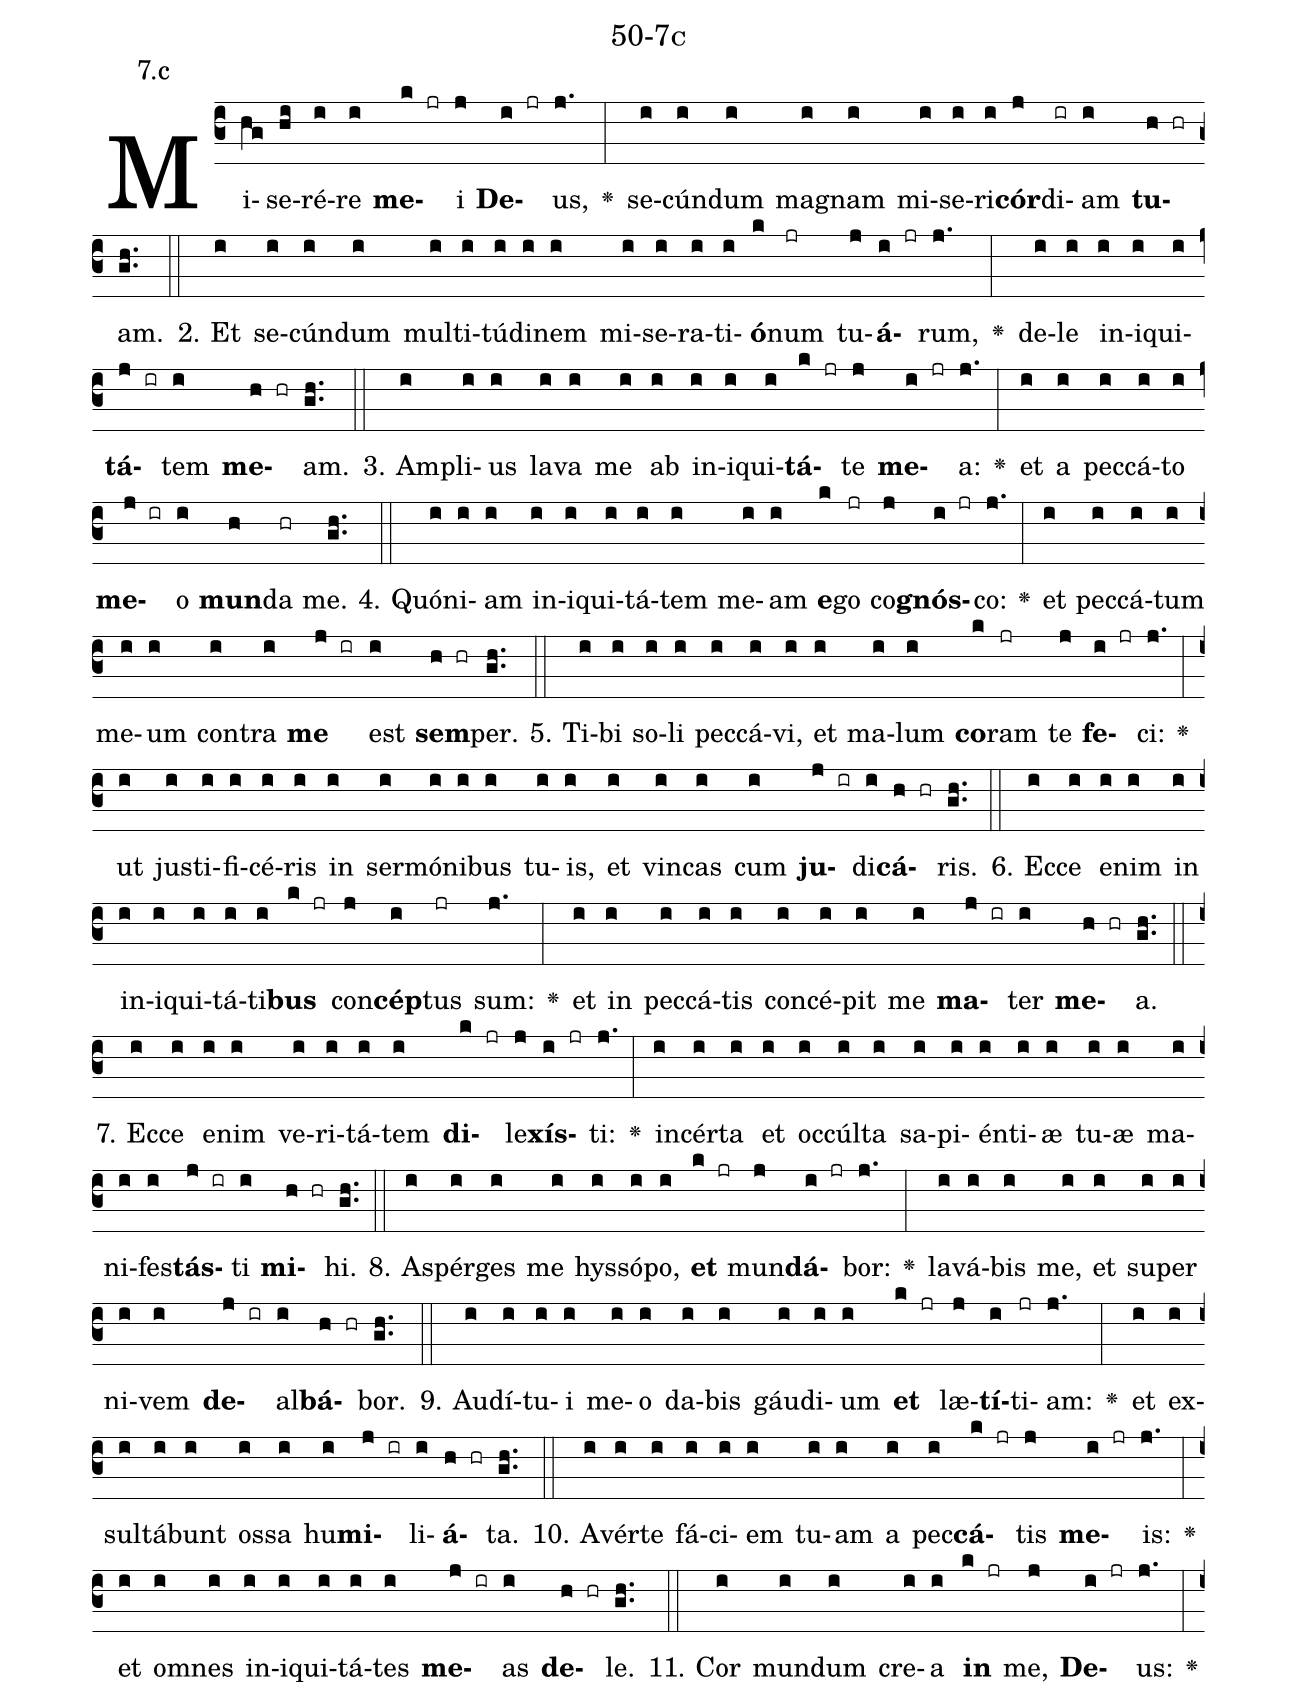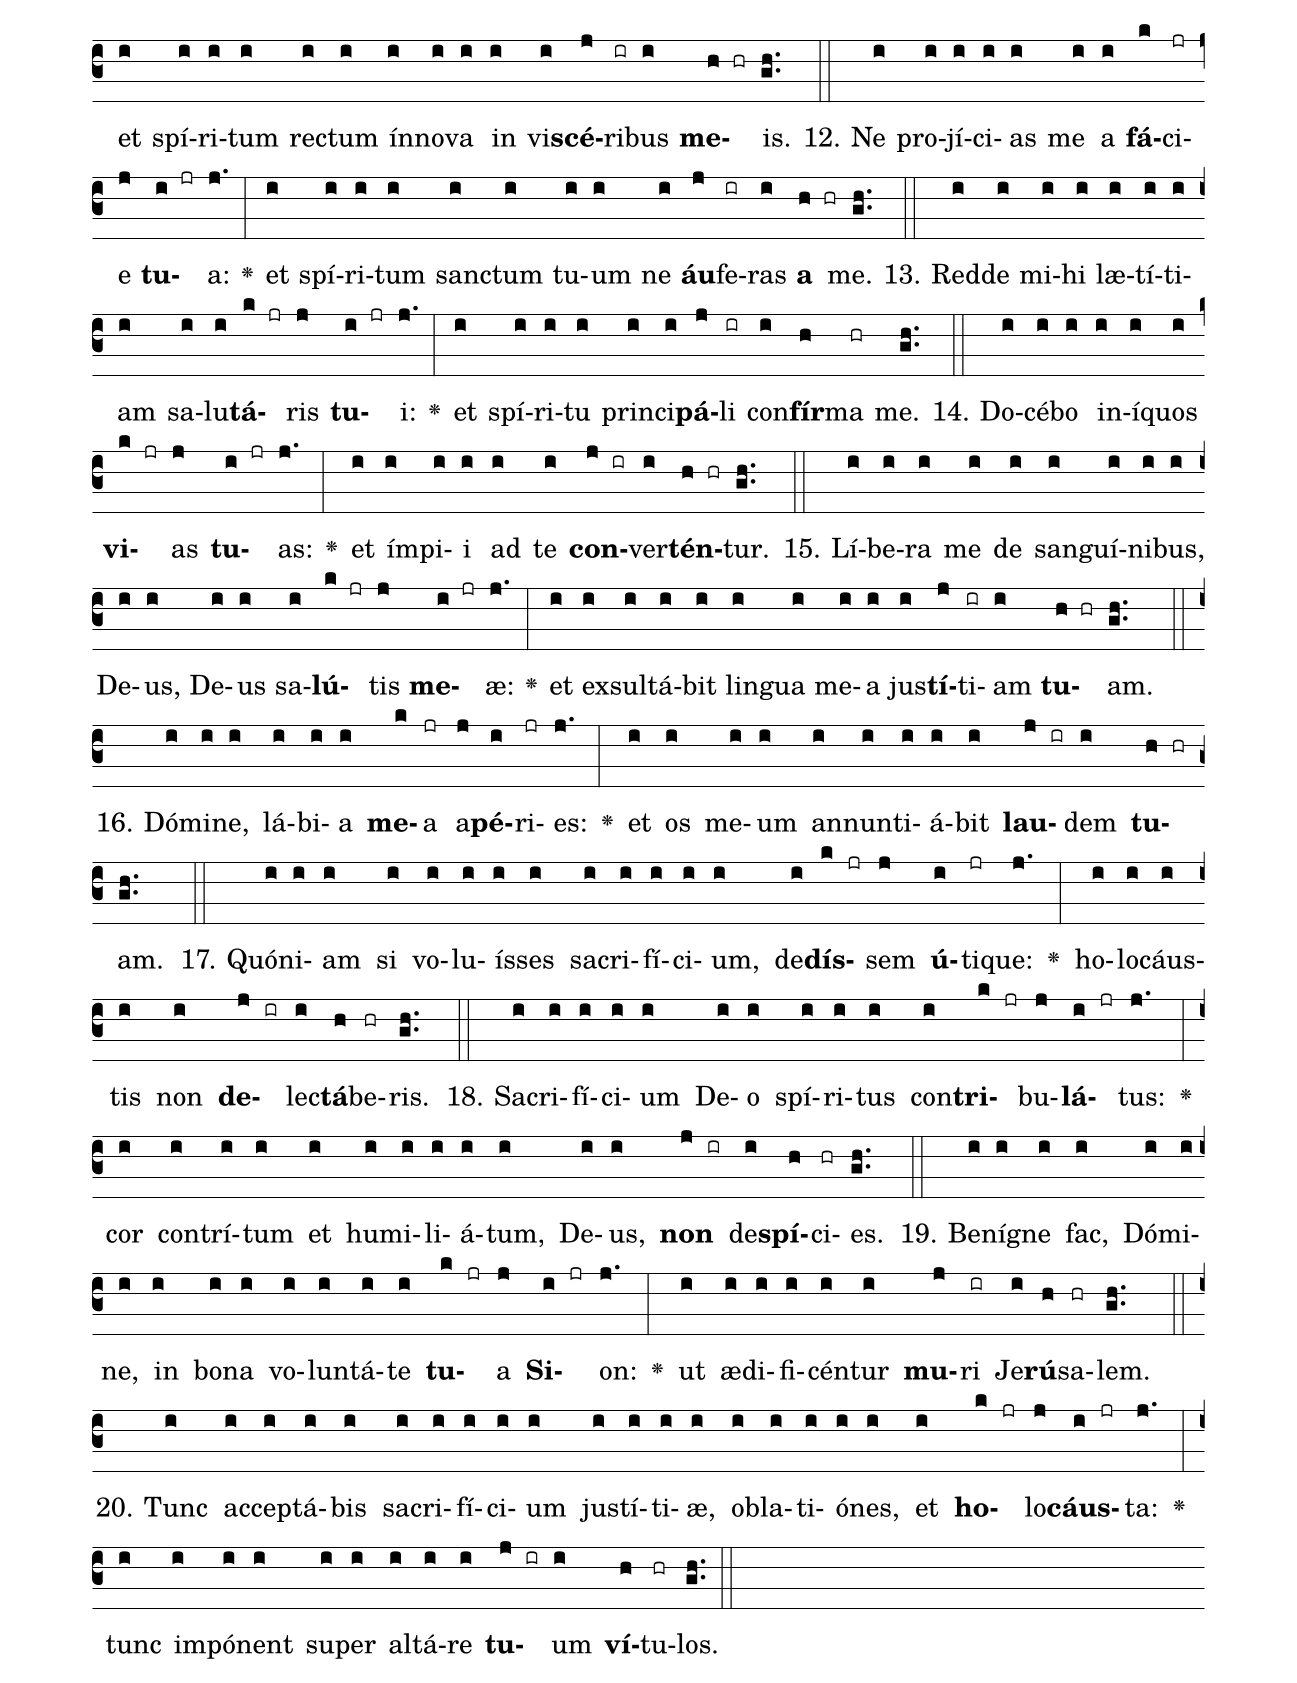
name: 50-7c;
annotation: 7.c;
%%
(c3)Mi(hg)se(hi)ré(i)re(i) <b>me</b>(k jr)i(j) <b>De</b>(i jr)us,(j.) <v>\greheightstar</v>(:) se(i)cún(i)dum(i) ma(i)gnam(i) mi(i)se(i)ri(i)<b>cór</b>(j)di(ir)am(i) <b>tu</b>(h hr)am.(gh..) (::)
2. Et(i) se(i)cún(i)dum(i) mul(i)ti(i)tú(i)di(i)nem(i) mi(i)se(i)ra(i)ti(i)<b>ó</b>(k)num(jr) tu(j)<b>á</b>(i jr)rum,(j.) <v>\greheightstar</v>(:) de(i)le(i) in(i)i(i)qui(i)<b>tá</b>(j ir)tem(i) <b>me</b>(h hr)am.(gh..) (::)
3. Am(i)pli(i)us(i) la(i)va(i) me(i) ab(i) in(i)i(i)qui(i)<b>tá</b>(k jr)te(j) <b>me</b>(i jr)a:(j.) <v>\greheightstar</v>(:) et(i) a(i) pec(i)cá(i)to(i) <b>me</b>(j ir)o(i) <b>mun</b>(h)da(hr) me.(gh..) (::)
4. Quón(i)i(i)am(i) in(i)i(i)qui(i)tá(i)tem(i) me(i)am(i) <b>e</b>(k)go(jr) co(j)<b>gnós</b>(i jr)co:(j.) <v>\greheightstar</v>(:) et(i) pec(i)cá(i)tum(i) me(i)um(i) con(i)tra(i) <b>me</b>(j ir) est(i) <b>sem</b>(h hr)per.(gh..) (::)
5. Ti(i)bi(i) so(i)li(i) pec(i)cá(i)vi,(i) et(i) ma(i)lum(i) <b>co</b>(k)ram(jr) te(j) <b>fe</b>(i jr)ci:(j.) <v>\greheightstar</v>(:) ut(i) jus(i)ti(i)fi(i)cé(i)ris(i) in(i) ser(i)mó(i)ni(i)bus(i) tu(i)is,(i) et(i) vin(i)cas(i) cum(i) <b>ju</b>(j ir)di(i)<b>cá</b>(h hr)ris.(gh..) (::)
6. Ec(i)ce(i) e(i)nim(i) in(i) in(i)i(i)qui(i)tá(i)ti(i)<b>bus</b>(k jr) con(j)<b>cép</b>(i)tus(jr) sum:(j.) <v>\greheightstar</v>(:) et(i) in(i) pec(i)cá(i)tis(i) con(i)cé(i)pit(i) me(i) <b>ma</b>(j ir)ter(i) <b>me</b>(h hr)a.(gh..) (::)
7. Ec(i)ce(i) e(i)nim(i) ve(i)ri(i)tá(i)tem(i) <b>di</b>(k jr)le(j)<b>xís</b>(i jr)ti:(j.) <v>\greheightstar</v>(:) in(i)cér(i)ta(i) et(i) oc(i)cúl(i)ta(i) sa(i)pi(i)én(i)ti(i)æ(i) tu(i)æ(i) ma(i)ni(i)fes(i)<b>tás</b>(j ir)ti(i) <b>mi</b>(h hr)hi.(gh..) (::)
8. A(i)spér(i)ges(i) me(i) hys(i)só(i)po,(i) <b>et</b>(k jr) mun(j)<b>dá</b>(i jr)bor:(j.) <v>\greheightstar</v>(:) la(i)vá(i)bis(i) me,(i) et(i) su(i)per(i) ni(i)vem(i) <b>de</b>(j ir)al(i)<b>bá</b>(h hr)bor.(gh..) (::)
9. Au(i)dí(i)tu(i)i(i) me(i)o(i) da(i)bis(i) gáu(i)di(i)um(i) <b>et</b>(k jr) læ(j)<b>tí</b>(i)ti(jr)am:(j.) <v>\greheightstar</v>(:) et(i) ex(i)sul(i)tá(i)bunt(i) os(i)sa(i) hu(i)<b>mi</b>(j ir)li(i)<b>á</b>(h hr)ta.(gh..) (::)
10. A(i)vér(i)te(i) fá(i)ci(i)em(i) tu(i)am(i) a(i) pec(i)<b>cá</b>(k jr)tis(j) <b>me</b>(i jr)is:(j.) <v>\greheightstar</v>(:) et(i) om(i)nes(i) in(i)i(i)qui(i)tá(i)tes(i) <b>me</b>(j ir)as(i) <b>de</b>(h hr)le.(gh..) (::)
11. Cor(i) mun(i)dum(i) cre(i)a(i) <b>in</b>(k jr) me,(j) <b>De</b>(i jr)us:(j.) <v>\greheightstar</v>(:) et(i) spí(i)ri(i)tum(i) rec(i)tum(i) ín(i)no(i)va(i) in(i) vi(i)<b>scé</b>(j)ri(ir)bus(i) <b>me</b>(h hr)is.(gh..) (::)
12. Ne(i) pro(i)jí(i)ci(i)as(i) me(i) a(i) <b>fá</b>(k)ci(jr)e(j) <b>tu</b>(i jr)a:(j.) <v>\greheightstar</v>(:) et(i) spí(i)ri(i)tum(i) sanc(i)tum(i) tu(i)um(i) ne(i) <b>áu</b>(j)fe(ir)ras(i) <b>a</b>(h hr) me.(gh..) (::)
13. Red(i)de(i) mi(i)hi(i) læ(i)tí(i)ti(i)am(i) sa(i)lu(i)<b>tá</b>(k jr)ris(j) <b>tu</b>(i jr)i:(j.) <v>\greheightstar</v>(:) et(i) spí(i)ri(i)tu(i) prin(i)ci(i)<b>pá</b>(j)li(ir) con(i)<b>fír</b>(h)ma(hr) me.(gh..) (::)
14. Do(i)cé(i)bo(i) in(i)í(i)quos(i) <b>vi</b>(k jr)as(j) <b>tu</b>(i jr)as:(j.) <v>\greheightstar</v>(:) et(i) ím(i)pi(i)i(i) ad(i) te(i) <b>con</b>(j ir)ver(i)<b>tén</b>(h hr)tur.(gh..) (::)
15. Lí(i)be(i)ra(i) me(i) de(i) san(i)guí(i)ni(i)bus,(i) De(i)us,(i) De(i)us(i) sa(i)<b>lú</b>(k jr)tis(j) <b>me</b>(i jr)æ:(j.) <v>\greheightstar</v>(:) et(i) ex(i)sul(i)tá(i)bit(i) lin(i)gua(i) me(i)a(i) jus(i)<b>tí</b>(j)ti(ir)am(i) <b>tu</b>(h hr)am.(gh..) (::)
16. Dó(i)mi(i)ne,(i) lá(i)bi(i)a(i) <b>me</b>(k)a(jr) a(j)<b>pé</b>(i)ri(jr)es:(j.) <v>\greheightstar</v>(:) et(i) os(i) me(i)um(i) an(i)nun(i)ti(i)á(i)bit(i) <b>lau</b>(j ir)dem(i) <b>tu</b>(h hr)am.(gh..) (::)
17. Quón(i)i(i)am(i) si(i) vo(i)lu(i)ís(i)ses(i) sa(i)cri(i)fí(i)ci(i)um,(i) de(i)<b>dís</b>(k jr)sem(j) <b>ú</b>(i)ti(jr)que:(j.) <v>\greheightstar</v>(:) ho(i)lo(i)cáus(i)tis(i) non(i) <b>de</b>(j ir)lec(i)<b>tá</b>(h)be(hr)ris.(gh..) (::)
18. Sa(i)cri(i)fí(i)ci(i)um(i) De(i)o(i) spí(i)ri(i)tus(i) con(i)<b>tri</b>(k jr)bu(j)<b>lá</b>(i jr)tus:(j.) <v>\greheightstar</v>(:) cor(i) con(i)trí(i)tum(i) et(i) hu(i)mi(i)li(i)á(i)tum,(i) De(i)us,(i) <b>non</b>(j ir) de(i)<b>spí</b>(h)ci(hr)es.(gh..) (::)
19. Be(i)ní(i)gne(i) fac,(i) Dó(i)mi(i)ne,(i) in(i) bo(i)na(i) vo(i)lun(i)tá(i)te(i) <b>tu</b>(k jr)a(j) <b>Si</b>(i jr)on:(j.) <v>\greheightstar</v>(:) ut(i) æ(i)di(i)fi(i)cén(i)tur(i) <b>mu</b>(j)ri(ir) Je(i)<b>rú</b>(h)sa(hr)lem.(gh..) (::)
20. Tunc(i) ac(i)cep(i)tá(i)bis(i) sa(i)cri(i)fí(i)ci(i)um(i) jus(i)tí(i)ti(i)æ,(i) ob(i)la(i)ti(i)ó(i)nes,(i) et(i) <b>ho</b>(k jr)lo(j)<b>cáus</b>(i jr)ta:(j.) <v>\greheightstar</v>(:) tunc(i) im(i)pó(i)nent(i) su(i)per(i) al(i)tá(i)re(i) <b>tu</b>(j ir)um(i) <b>ví</b>(h)tu(hr)los.(gh..) (::)
